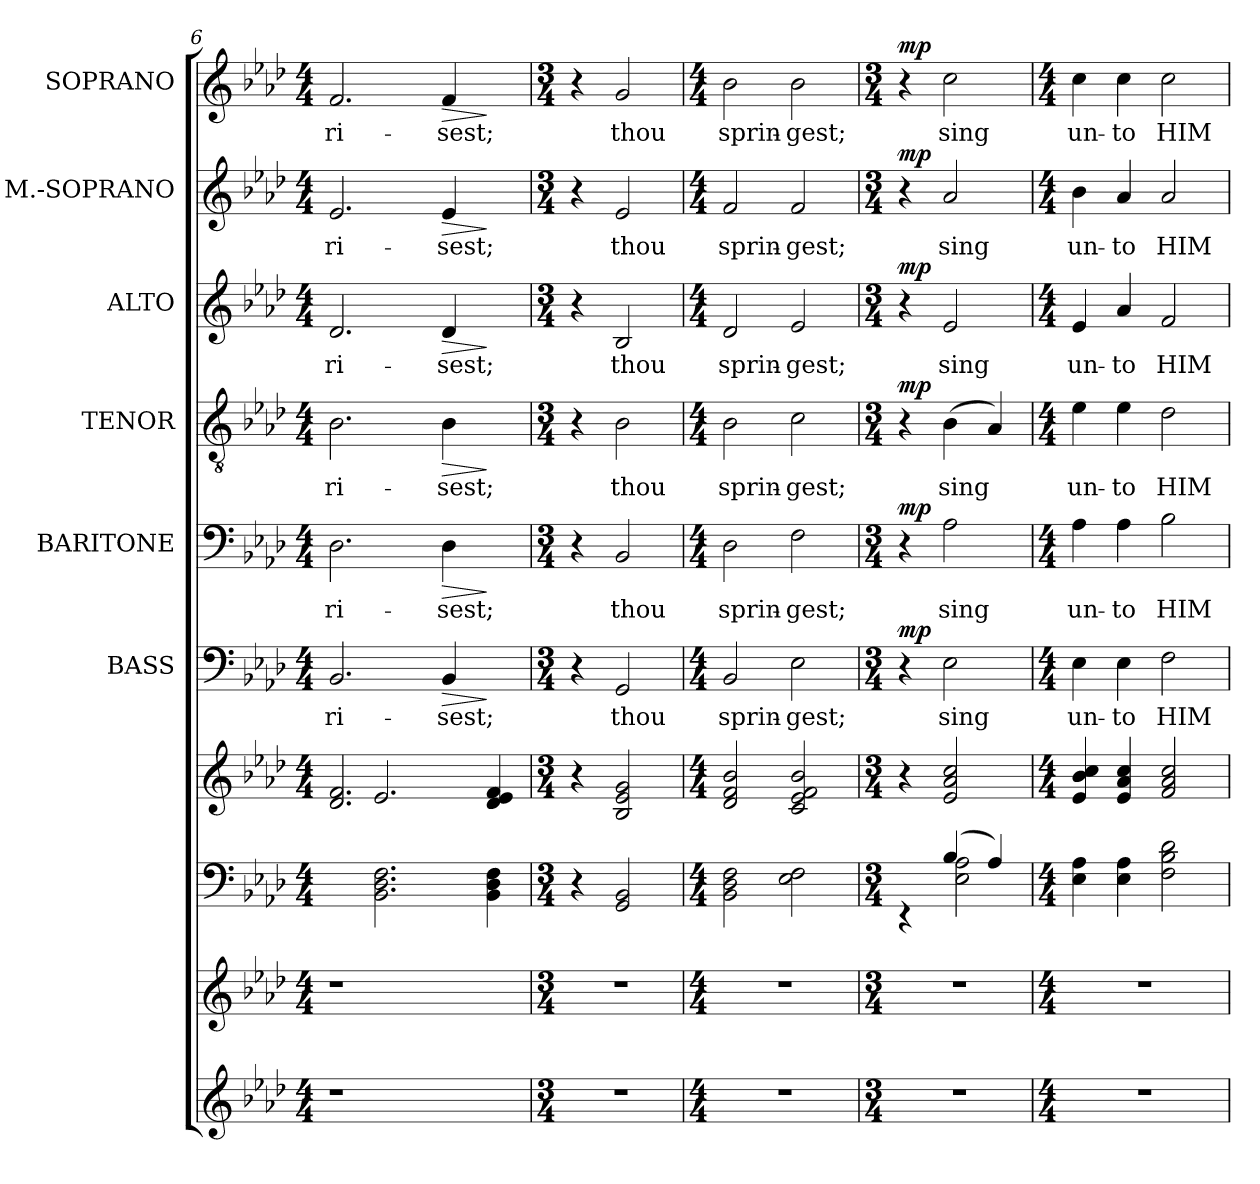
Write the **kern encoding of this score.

**kern	**kern	**kern	**kern	**kern	**text	**dynam	**kern	**text	**dynam	**kern	**text	**dynam	**kern	**text	**dynam	**kern	**text	**dynam	**kern	**text	**dynam
*part10	*part9	*part8	*part7	*part6	*part6	*part6	*part5	*part5	*part5	*part4	*part4	*part4	*part3	*part3	*part3	*part2	*part2	*part2	*part1	*part1	*part1
*staff10	*staff9	*staff8	*staff7	*staff6	*staff6	*staff6	*staff5	*staff5	*staff5	*staff4	*staff4	*staff4	*staff3	*staff3	*staff3	*staff2	*staff2	*staff2	*staff1	*staff1	*staff1
*	*	*	*	*I"BASS	*	*	*I"BARITONE	*	*	*I"TENOR	*	*	*I"ALTO	*	*	*I"M.-SOPRANO	*	*	*I"SOPRANO	*	*
*clefG2	*clefG2	*clefF4	*clefG2	*clefF4	*	*	*clefF4	*	*	*clefGv2	*	*	*clefG2	*	*	*clefG2	*	*	*clefG2	*	*
*k[b-e-a-d-]	*k[b-e-a-d-]	*k[b-e-a-d-]	*k[b-e-a-d-]	*k[b-e-a-d-]	*	*	*k[b-e-a-d-]	*	*	*k[b-e-a-d-]	*	*	*k[b-e-a-d-]	*	*	*k[b-e-a-d-]	*	*	*k[b-e-a-d-]	*	*
*A-:	*A-:	*A-:	*A-:	*A-:	*	*	*A-:	*	*	*A-:	*	*	*A-:	*	*	*A-:	*	*	*A-:	*	*
*M4/4	*M4/4	*M4/4	*M4/4	*M4/4	*	*	*M4/4	*	*	*M4/4	*	*	*M4/4	*	*	*M4/4	*	*	*M4/4	*	*
=6	=6	=6	=6	=6	=6	=6	=6	=6	=6	=6	=6	=6	=6	=6	=6	=6	=6	=6	=6	=6	=6
*	*	*	*^	*	*	*	*	*	*	*	*	*	*	*	*	*	*	*	*	*	*
!	!	!	!	!	!	!LO:LY:b	!	!	!LO:LY:b	!	!	!LO:LY:b	!	!	!LO:LY:b	!	!	!LO:LY:b	!	!	!LO:LY:b	!
1r	1r	4ryy	2.d-/ 2.f/	4ryy	2.BB-/	ri-	.	2.D-\	ri-	.	2.B-\	ri-	.	2.d-/	ri-	.	2.e-/	ri-	.	2.f/	ri-	.
.	.	2.BB-\ 2.D-\ 2.F\	.	2.e-/	.	.	.	.	.	.	.	.	.	.	.	.	.	.	.	.	.	.
!	!	!	!	!	!	!LO:LY:b	!LO:HP:b	!	!LO:LY:b	!LO:HP:b	!	!LO:LY:b	!LO:HP:b	!	!LO:LY:b	!LO:HP:b	!	!LO:LY:b	!LO:HP:b	!	!LO:LY:b	!LO:HP:b
.	.	.	2ryy	.	4BB-/	-sest;	>	4D-\	-sest;	>	4B-\	-sest;	>	4d-/	-sest;	>	4e-/	-sest;	>	4f/	-sest;	>
4ryy	4ryy	4BB-\ 4D-\ 4F\	.	4d-/ 4e-/ 4f/	4ryy	.	]	4ryy	.	]	4ryy	.	]	4ryy	.	]	4ryy	.	]	4ryy	.	]
*	*	*	*v	*v	*	*	*	*	*	*	*	*	*	*	*	*	*	*	*	*	*	*
=7	=7	=7	=7	=7	=7	=7	=7	=7	=7	=7	=7	=7	=7	=7	=7	=7	=7	=7	=7	=7	=7
*M3/4	*M3/4	*M3/4	*M3/4	*M3/4	*	*	*M3/4	*	*	*M3/4	*	*	*M3/4	*	*	*M3/4	*	*	*M3/4	*	*
2.r	2.r	4r	4r	4r	.	.	4r	.	.	4r	.	.	4r	.	.	4r	.	.	4r	.	.
!	!	!	!	!	!LO:LY:b	!	!	!LO:LY:b	!	!	!LO:LY:b	!	!	!LO:LY:b	!	!	!LO:LY:b	!	!	!LO:LY:b	!
.	.	2GG/ 2BB-/	2B-/ 2e-/ 2g/	2GG/	thou	.	2BB-/	thou	.	2B-\	thou	.	2B-/	thou	.	2e-/	thou	.	2g/	thou	.
!!LO:LB:g=z
=8	=8	=8	=8	=8	=8	=8	=8	=8	=8	=8	=8	=8	=8	=8	=8	=8	=8	=8	=8	=8	=8
*M4/4	*M4/4	*M4/4	*M4/4	*M4/4	*	*	*M4/4	*	*	*M4/4	*	*	*M4/4	*	*	*M4/4	*	*	*M4/4	*	*
!	!	!	!	!	!LO:LY:b	!	!	!LO:LY:b	!	!	!LO:LY:b	!	!	!LO:LY:b	!	!	!LO:LY:b	!	!	!LO:LY:b	!
1r	1r	2BB-\ 2D-\ 2F\	2d-/ 2f/ 2b-/	2BB-/	sprin-	.	2D-\	sprin-	.	2B-\	sprin-	.	2d-/	sprin-	.	2f/	sprin-	.	2b-\	sprin-	.
!	!	!	!	!	!LO:LY:b	!	!	!LO:LY:b	!	!	!LO:LY:b	!	!	!LO:LY:b	!	!	!LO:LY:b	!	!	!LO:LY:b	!
.	.	2E-\ 2F\	2c/ 2e-/ 2f/ 2b-/	2E-\	-gest;	.	2F\	-gest;	.	2c\	-gest;	.	2e-/	-gest;	.	2f/	-gest;	.	2b-\	-gest;	.
=9	=9	=9	=9	=9	=9	=9	=9	=9	=9	=9	=9	=9	=9	=9	=9	=9	=9	=9	=9	=9	=9
*M3/4	*M3/4	*M3/4	*M3/4	*M3/4	*	*	*M3/4	*	*	*M3/4	*	*	*M3/4	*	*	*M3/4	*	*	*M3/4	*	*
*	*	*^	*	*	*	*	*	*	*	*	*	*	*	*	*	*	*	*	*	*	*
!	!	!	!	!	!	!	!LO:DY:a	!	!	!LO:DY:a	!	!	!LO:DY:a	!	!	!LO:DY:a	!	!	!LO:DY:a	!	!	!LO:DY:a
2.r	2.r	4ryy	4rEE	4r	4r	.	mp	4r	.	mp	4r	.	mp	4r	.	mp	4r	.	mp	4r	.	mp
!	!	!	!	!	!	!LO:LY:b	!	!	!LO:LY:b	!	!	!LO:LY:b	!	!	!LO:LY:b	!	!	!LO:LY:b	!	!	!LO:LY:b	!
.	.	(4B-/	2E-\ 2A-\	2e-/ 2a-/ 2cc/	2E-\	sing	.	2A-\	sing	.	(>4B-\	sing	.	2e-/	sing	.	2a-/	sing	.	2cc\	sing	.
.	.	4A-/)	.	.	.	.	.	.	.	.	4A-/)	.	.	.	.	.	.	.	.	.	.	.
*	*	*v	*v	*	*	*	*	*	*	*	*	*	*	*	*	*	*	*	*	*	*	*
=10	=10	=10	=10	=10	=10	=10	=10	=10	=10	=10	=10	=10	=10	=10	=10	=10	=10	=10	=10	=10	=10
*M4/4	*M4/4	*M4/4	*M4/4	*M4/4	*	*	*M4/4	*	*	*M4/4	*	*	*M4/4	*	*	*M4/4	*	*	*M4/4	*	*
!	!	!	!	!	!LO:LY:b	!	!	!LO:LY:b	!	!	!LO:LY:b	!	!	!LO:LY:b	!	!	!LO:LY:b	!	!	!LO:LY:b	!
1r	1r	4E-\ 4A-\	4e-/ 4b-/ 4cc/	4E-\	un-	.	4A-\	un-	.	4e-\	un-	.	4e-/	un-	.	4b-\	un-	.	4cc\	un-	.
!	!	!	!	!	!LO:LY:b:rj	!	!	!LO:LY:b:rj	!	!	!LO:LY:b:rj	!	!	!LO:LY:b:rj	!	!	!LO:LY:b:rj	!	!	!LO:LY:b:rj	!
.	.	4E-\ 4A-\	4e-/ 4a-/ 4cc/	4E-\	-to	.	4A-\	-to	.	4e-\	-to	.	4a-/	-to	.	4a-/	-to	.	4cc\	-to	.
!	!	!	!	!	!LO:LY:b	!	!	!LO:LY:b	!	!	!LO:LY:b	!	!	!LO:LY:b	!	!	!LO:LY:b	!	!	!LO:LY:b	!
.	.	2F\ 2B-\ 2d-\	2f/ 2a-/ 2cc/	2F\	HIM	.	2B-\	HIM	.	2d-\	HIM	.	2f/	HIM	.	2a-/	HIM	.	2cc\	HIM	.
=	=	=	=	=	=	=	=	=	=	=	=	=	=	=	=	=	=	=	=	=	=
*-	*-	*-	*-	*-	*-	*-	*-	*-	*-	*-	*-	*-	*-	*-	*-	*-	*-	*-	*-	*-	*-
